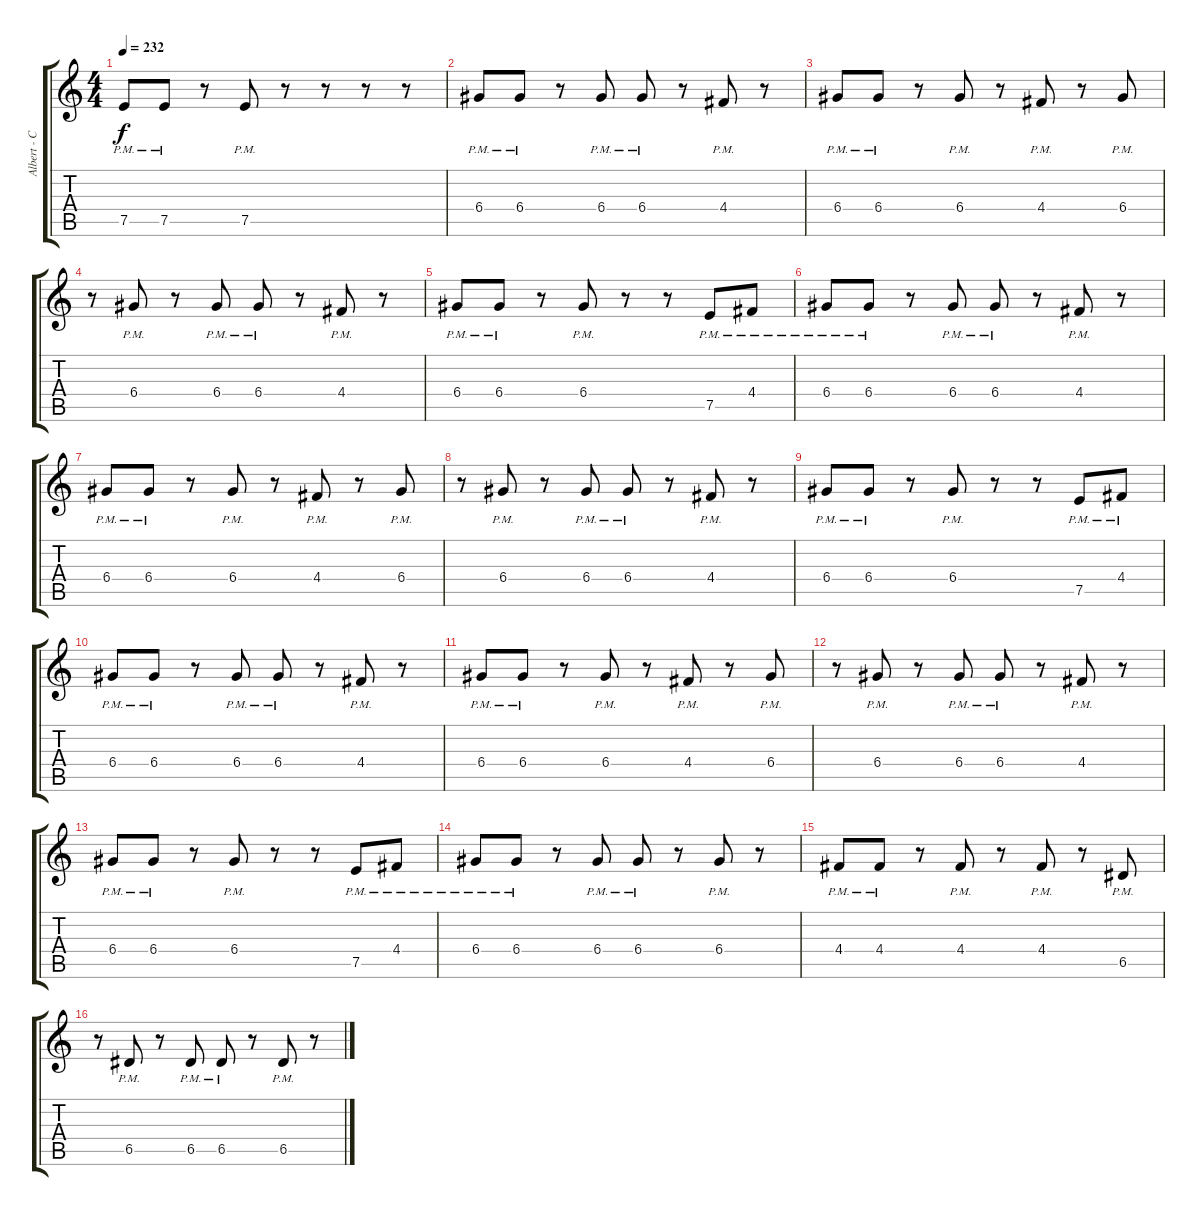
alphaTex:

\track ("Albert - Clean" "Albert - C") {instrument electricguitarjazz}
\staff {score tabs}
\tuning (E4 B3 G3 D3 A2 E2) {hide}
\ts (4 4)
\tempo 232
\clef g2
\ks c
7.5{pm}.8{dy f} 7.5{pm}.8 r.8 7.5{pm}.8 r.8 r.8 r.8 r.8 |
6.4{pm}.8 6.4{pm}.8 r.8 6.4{pm}.8 6.4{pm}.8 r.8 4.4{pm}.8 r.8 |
6.4{pm}.8 6.4{pm}.8 r.8 6.4{pm}.8 r.8 4.4{pm}.8 r.8 6.4{pm}.8 |
r.8 6.4{pm}.8 r.8 6.4{pm}.8 6.4{pm}.8 r.8 4.4{pm}.8 r.8 |
6.4{pm}.8 6.4{pm}.8 r.8 6.4{pm}.8 r.8 r.8 7.5{pm}.8 4.4{pm}.8 |
6.4{pm}.8 6.4{pm}.8 r.8 6.4{pm}.8 6.4{pm}.8 r.8 4.4{pm}.8 r.8 |
6.4{pm}.8 6.4{pm}.8 r.8 6.4{pm}.8 r.8 4.4{pm}.8 r.8 6.4{pm}.8 |
r.8 6.4{pm}.8 r.8 6.4{pm}.8 6.4{pm}.8 r.8 4.4{pm}.8 r.8 |
6.4{pm}.8 6.4{pm}.8 r.8 6.4{pm}.8 r.8 r.8 7.5{pm}.8 4.4{pm}.8 |
6.4{pm}.8 6.4{pm}.8 r.8 6.4{pm}.8 6.4{pm}.8 r.8 4.4{pm}.8 r.8 |
6.4{pm}.8 6.4{pm}.8 r.8 6.4{pm}.8 r.8 4.4{pm}.8 r.8 6.4{pm}.8 |
r.8 6.4{pm}.8 r.8 6.4{pm}.8 6.4{pm}.8 r.8 4.4{pm}.8 r.8 |
6.4{pm}.8 6.4{pm}.8 r.8 6.4{pm}.8 r.8 r.8 7.5{pm}.8 4.4{pm}.8 |
6.4{pm}.8 6.4{pm}.8 r.8 6.4{pm}.8 6.4{pm}.8 r.8 6.4{pm}.8 r.8 |
4.4{pm}.8 4.4{pm}.8 r.8 4.4{pm}.8 r.8 4.4{pm}.8 r.8 6.5{pm}.8 |
r.8 6.5{pm}.8 r.8 6.5{pm}.8 6.5{pm}.8 r.8 6.5{pm}.8 r.8
